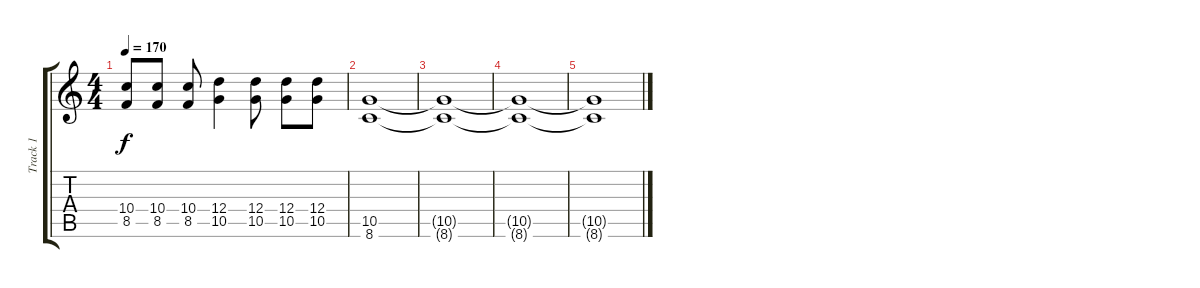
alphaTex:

\track ("Track 1" "Track 1") {instrument distortionguitar}
\staff {score tabs}
\tuning (E4 B3 G3 D3 A2 E2) {hide}
\ts (4 4)
\tempo 170
\clef g2
\ks c
(10.4 8.5).8{dy f} (10.4 8.5).8 (10.4 8.5).8 (12.4 10.5).4 (12.4 10.5).8 (12.4 10.5).8 (12.4 10.5).8 |
(10.5 8.6).1 |
(10.5{t} 8.6{t}).1 |
(10.5{t} 8.6{t}).1 |
(10.5{t} 8.6{t}).1
